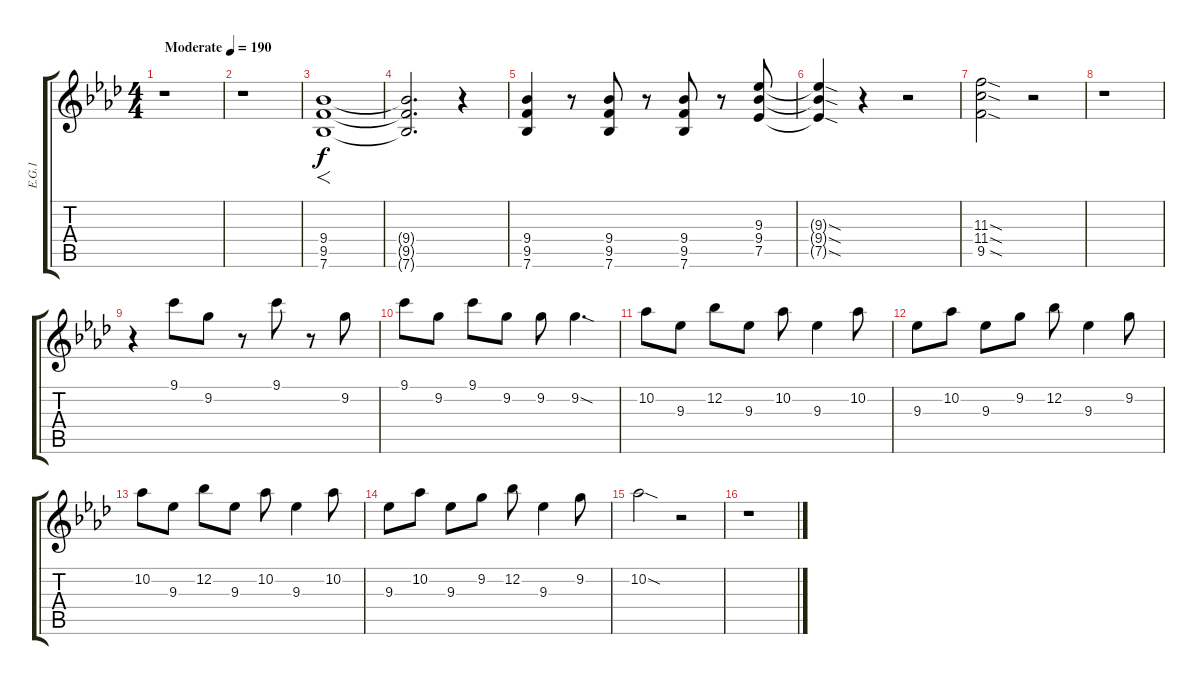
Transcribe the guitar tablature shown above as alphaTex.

\track ("E.G.1" "E.G.1") {instrument distortionguitar}
\staff {score tabs}
\tuning (Eb4 Bb3 Gb3 Db3 Ab2 Eb2) {hide}
\ts (4 4)
\tempo (190 "Moderate")
\clef g2
\ks ab
r.1{dy f instrument distortionguitar} |
r.1 |
(9.4 9.5 7.6).1{f} |
(9.4{t} 9.5{t} 7.6{t}).2{d} r.4 |
(9.4 9.5 7.6).4 r.8 (9.4 9.5 7.6).8 r.8 (9.4 9.5 7.6).8 r.8 (9.3 9.4 7.5).8 |
(9.3{sod t} 9.4{sod t} 7.5{sod t}).4 r.4 r.2 |
(11.3{sod} 11.4{sod} 9.5{sod}).2 r.2 |
r.1 |
r.4 9.1.8 9.2.8 r.8 9.1.8 r.8 9.2.8 |
9.1.8 9.2.8 9.1.8 9.2.8 9.2.8 9.2{sod}.4{d} |
10.2.8 9.3.8 12.2.8 9.3.8 10.2.8 9.3.4 10.2.8 |
9.3.8 10.2.8 9.3.8 9.2.8 12.2.8 9.3.4 9.2.8 |
10.2.8 9.3.8 12.2.8 9.3.8 10.2.8 9.3.4 10.2.8 |
9.3.8 10.2.8 9.3.8 9.2.8 12.2.8 9.3.4 9.2.8 |
10.2{sod}.2 r.2 |
r.1
